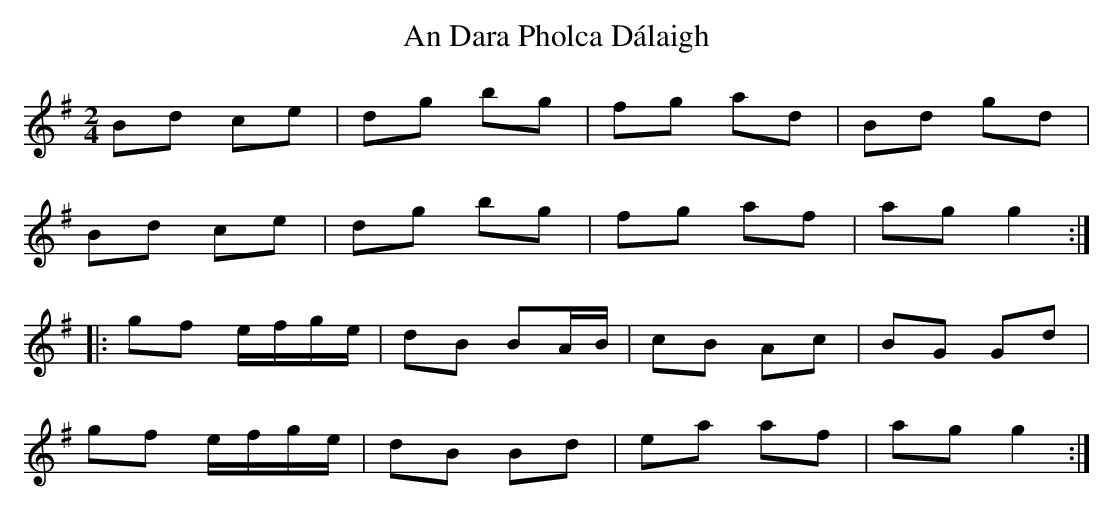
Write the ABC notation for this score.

X:1
T:An Dara Pholca D\'alaigh
M:2/4
L:1/8
K:G
Bd ce | dg bg | fg ad | Bd gd |
Bd ce | dg bg | fg af | ag g2 :|
|: gf e/f/g/e/ | dB BA/B/ | cB Ac | BG Gd |
gf e/f/g/e/ | dB Bd | ea af | ag g2 :|
